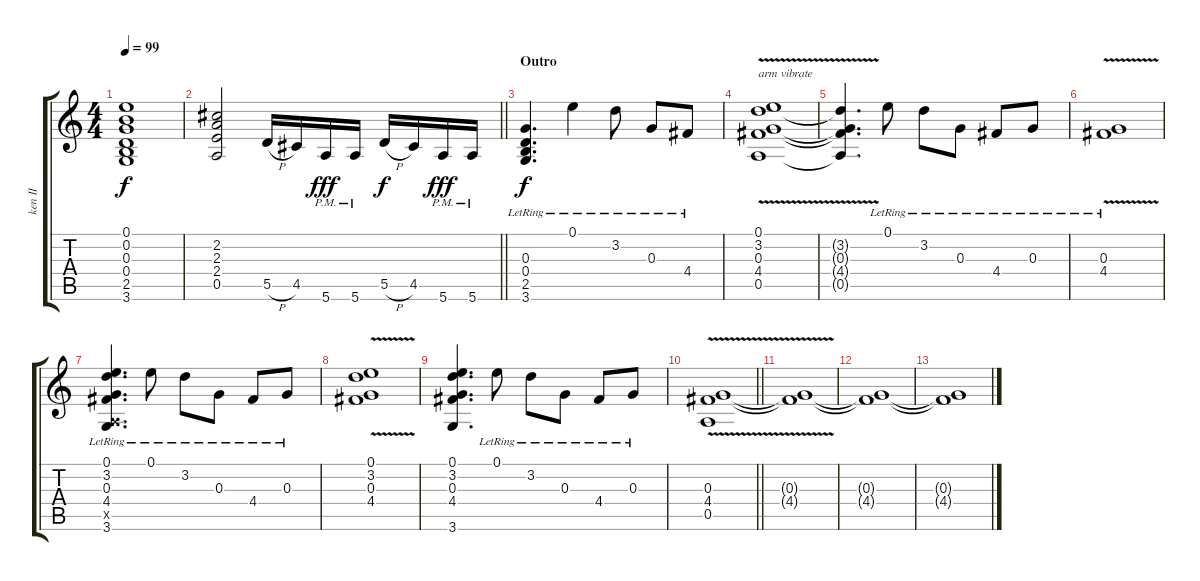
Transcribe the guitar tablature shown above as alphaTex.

\track ("ken II" "ken II") {instrument distortionguitar}
\staff {score tabs}
\tuning (E4 B3 G3 D3 A2 E2) {hide}
\ts (4 4)
\tempo 99
\clef g2
\ks c
(0.1 0.2 0.3 0.4 2.5 3.6).1{dy f} |
\barLineRight lightlight
(2.2 2.3 2.4 0.5).2 5.5{h}.16 4.5.16 5.6{pm}.16{dy fff} 5.6{pm}.16 5.5{h}.16{dy f} 4.5.16 5.6{pm}.16{dy fff} 5.6{pm}.16 |
\section ("" "Outro")
(0.3{lr} 0.4{lr} 2.5{lr} 3.6{lr}).4{d dy f} 0.1{lr}.4 3.2{lr}.8 0.3{lr}.8 4.4{lr}.8 |
(0.1 3.2{v} 0.3{v} 4.4{v} 0.5{v}).1{txt "arm vibrate"} |
(3.2{t} 0.3{t} 4.4{t} 0.5{t}).4{d} 0.1{lr}.8 3.2{lr}.8 0.3{lr}.8 4.4{lr}.8 0.3{lr}.8 |
(0.3{v lr} 4.4{v lr}).1 |
(0.1 3.2{lr} 0.3{lr} 4.4{lr} 0.5{x} 3.6{lr}).4{d} 0.1{lr}.8 3.2{lr}.8 0.3{lr}.8 4.4{lr}.8 0.3{lr}.8 |
(0.1{v} 3.2{v} 0.3{v} 4.4{v}).1 |
(0.1 3.2 0.3 4.4 3.6).4{d} 0.1{lr}.8 3.2{lr}.8 0.3{lr}.8 4.4{lr}.8 0.3{lr}.8 |
\barLineRight lightlight
(0.3{v} 4.4{v} 0.5{v}).1 |
(0.3{t} 4.4{t}).1 |
(0.3{t} 4.4{t}).1 |
(0.3{t} 4.4{t}).1
